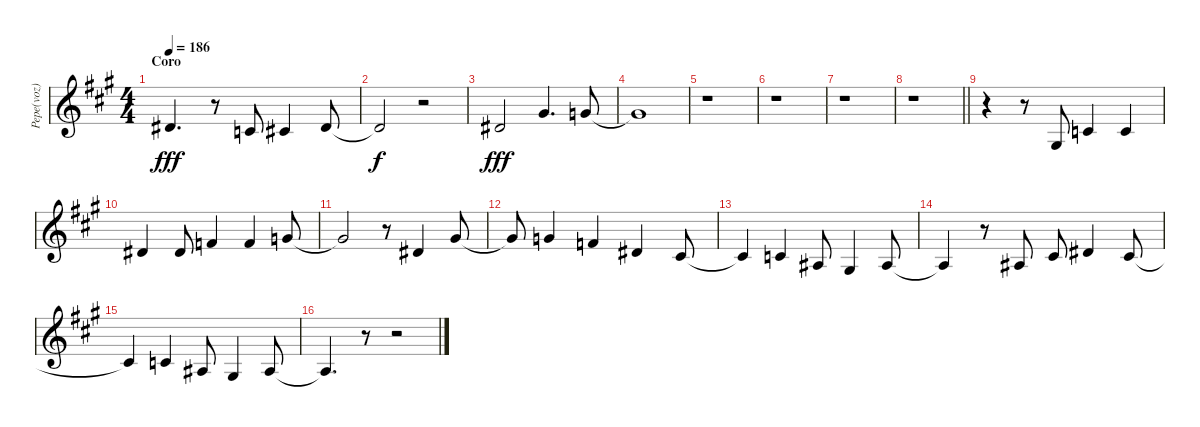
\track ("Pepe(voz)" "Pepe(voz)") {instrument tenorsax}
\staff {score}
\tuning (Eb4 Bb3 Gb3 Db3 Ab2 Eb2) {hide}
\ts (4 4)
\section ("" "Coro")
\tempo 186
\clef g2
\ks a
9.3.4{d dy fff} r.8 6.3.8 7.3.4 9.3.8 |
9.3{t}.2{dy f} r.2 |
5.2.2{dy fff} 5.1.4{d} 4.1.8 |
4.1{t}.1 |
r.1 |
r.1 |
r.1 |
\barLineRight lightlight
r.1 |
r.4 r.8 7.4.8 6.3.4 6.3.4 |
5.2.4 5.2.8 2.1.4 2.1.4 4.1.8 |
4.1{t}.2 r.8 5.2.4 5.1.8 |
5.1{t}.8 4.1.4 7.2.4 5.2.4 3.2.8 |
3.2{t}.4 2.2.4 0.2.8 2.3.4 4.3.8 |
4.3{t}.4 r.8 4.3.8 3.2.8 5.2.4 3.2.8 |
3.2{t}.4 2.2.4 0.2.8 2.3.4 0.2.8 |
0.2{t}.4{d} r.8 r.2
